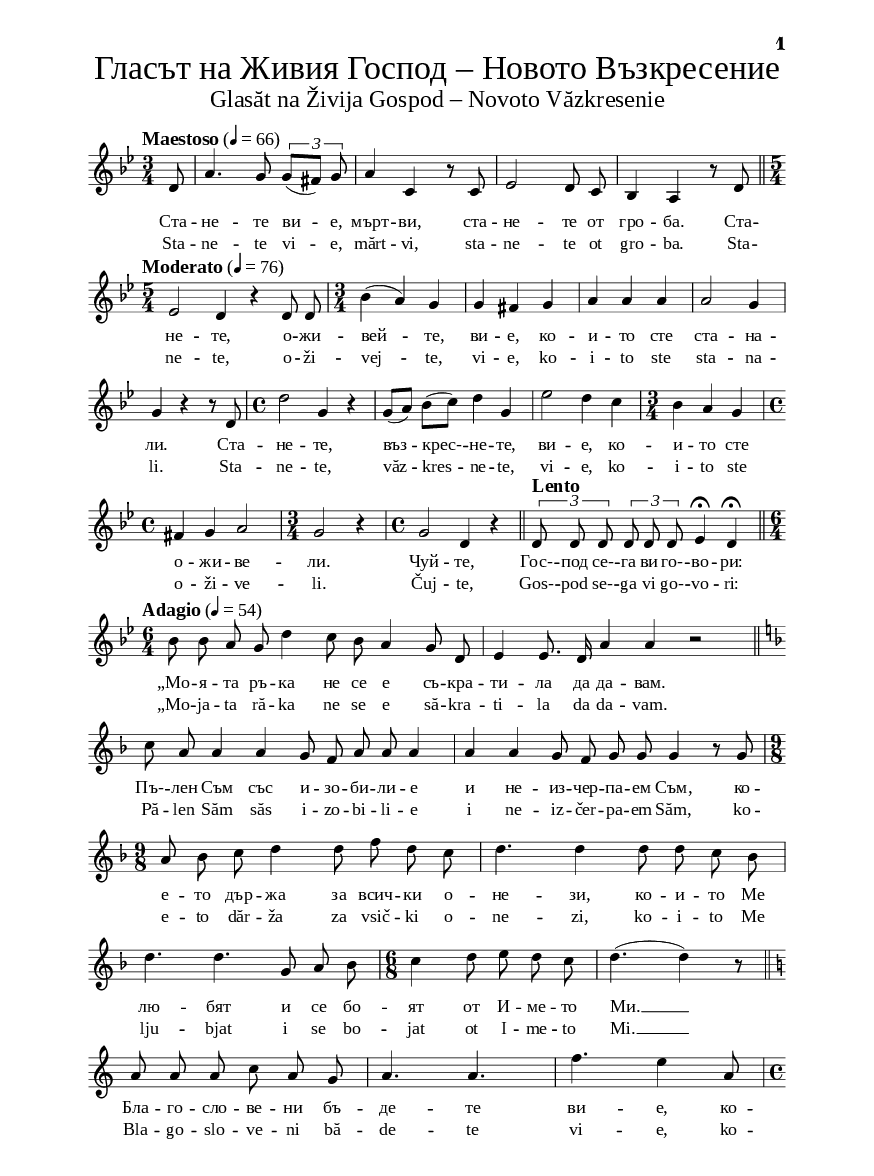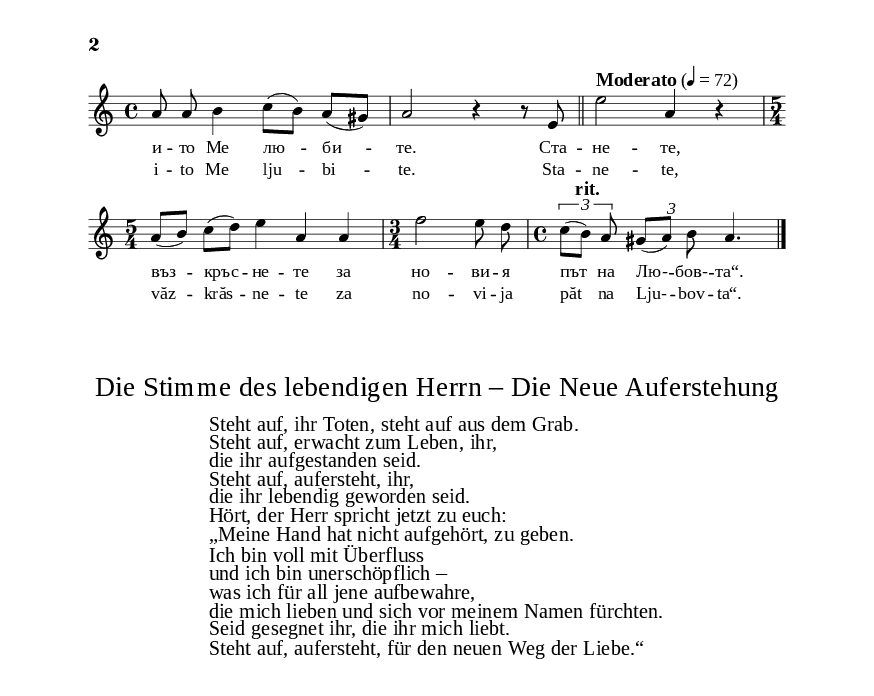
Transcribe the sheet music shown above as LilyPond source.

\version "2.24.3"

% include paper part and global functions
\include "include/globals.ily"

\bookpart {
  \label #'ref190
  \tocItem \markup "Гласът на Живия Господ – Glasăt na Živija Gospod"
  \include "include/bookpart-paper.ily"
  \score {
    \include "include/score-layout.ily"

    \new Voice \absolute {
      \clef treble
      \key g \minor
      \time 3/4
      \tempoFunc "Maestoso" 4 "66"

      \partial 8
      d'8 | % 2
      a'4. g'8 \tuplet 3/2 {
        g'8 ( [ fis'8 ])  g'8
      }
      | % 3
      a'4 c'4 r8 c'8 | % 4
      es'2 \autoBeamOff d'8 c'8  | % 5
      bes4 a4 r8 d'8 \bar "||" \break | % 6
      \time 5/4  | % 6
      \tempoFunc "Moderato" 4 "76"
      es'2 d'4 r4 d'8 d'8 | % 7
      \time 3/4  | % 7
      bes'4 ( a'4 ) g'4 | % 8
      g'4 fis'4 g'4 | % 9
      a'4 a'4 a'4 |
      a'2 g'4 \break  | % 11
      g'4 r4 r8 d'8 | % 12
      \time 4/4  | % 12
      d''2 g'4 r4| % 13
      g'8 ( [ a'8 ) ]  bes'8 ( [  c''8 )
      ]  d''4 g'4 |  % 14
      es''2  d''4  c''4 | % 15
      \time 3/4  | % 15
      bes'4 a'4 g'4 \break | % 16
      \time 4/4  | % 16
      fis'4 g'4 a'2 | % 17
      \time 3/4  | % 17
      g'2 r4 | % 18
      \time 4/4  | % 18
      g'2 d'4 r4 \bar "||"
      \autoBeamOff
      \tempo "Lento"
      \times 2/3  {
        d'8  d'8 d'8
      }
      \times 2/3  {
        d'8 d'8 d'8
      }
      es'4 ^\fermata d'4 ^\fermata \bar "||"
      \break |
      \tempoFunc "Adagio" 4 "54"
      \time 6/4
      bes'8  bes'8 a'8 g'8
      d''4  c''8  bes'8  % 21
      a'4 g'8 d'8 | es'4 es'8. d'16 a'4 a'4 r2 \break \bar "||" | % 23

      \key f \major
      c''8 a'8 a'4 a'4  g'8 f'8 a'8 a'8 a'4 | % 25
      a'4 a'4 g'8 f'8 g'8 g'8 g'4 r8 g'8 | \break  % 27
      \time 9/8
      \autoBeamOff
      a'8  bes'8  c''8  d''4
      d''8 f''8  d''8  c''8 | d''4.
      d''4  d''8
      d''8  c''8  bes'8 | \break
      d''4.
      d''4. g'8 a'8  bes'8 |
      \time 6/8
      c''4  d''8 e''8  d''8  c''8 |  d''4. (d''4) r8 | \bar "||" \break
      \key a \minor
      \autoBeamOff a'8 a'8 a'8 c''8 a'8 g'8 | a'4. a'4. |
      f''4.  e''4 a'8  | \break
      \time 4/4  | % 35
      a'8 a'8  b'4  c''8 ( [
      b'8 ) ]
      a'8 ( [ gis'8 ) ] | % 36
      a'2 r4 r8 e'8 \bar "||"
      | % 37
      | % 37
      \tempoFunc "Moderato" 4 "72"
      e''2 a'4 r4 |  \break  % 38

      \autoBeamOn

      \time 5/4 a'8 (  [ b'8] )   c''8 (  [ d''8] )  e''4 a'4  a'4 |
      \time 3/4
      f''2  \autoBeamOff e''8  d''8 |
      \time 4/4
      \tweak direction #up \times 2/3 {
        \once \override Slur.positions = #'(1 . 1)
        \tempo "         rit." c''8   ( [  b'8 ) ]  a'8
      }
      \once \omit TupletBracket \times 2/3 {
        gis'8 ( [  a'8
        ) ] b'8
      }
      a'4.
      \bar "|."

    }

    \addlyrics {
      Ста -- не -- те ви -- е, мърт --
      ви, ста -- не -- те от гро -- ба.
      Ста -- не -- те, о -- жи -- вей --
      те, ви -- е, ко -- и -- то сте ста --
      на -- ли. Ста -- не -- те, въз --
      "крес-" -- не -- те, ви -- е, ко -- и
      -- то сте о -- жи -- ве -- ли. Чуй --
      те, "Гос-" -- под "се-" -- га ви "го-" --
      во -- ри: „Мо -- я -- та ръ -- ка
      не се е съ -- кра -- ти -- ла да
      да -- вам. "Пъ-" -- лен Съм със и --
      зо -- би -- ли -- е и не -- из -- чер
      -- па -- ем Съм, ко -- е -- то дър --
      жа за всич -- ки о -- не -- зи, ко
      -- и -- то Ме лю -- бят и се бо --
      ят от И -- ме -- то Ми. __ Бла -- го --
      сло -- ве -- ни бъ -- де -- те ви --
      е, ко -- и -- то Ме лю -- би
      -- те. Ста -- не -- те, въз --
      кръс -- не -- те за но -- ви -- я
      път на "Лю-" -- "бов-" -- та“.}

      \addlyrics {
        Sta -- ne -- te vi -- e, mărt --
        vi, sta -- ne -- te ot gro -- ba.
        Sta -- ne -- te, o -- ži -- vej --
        te, vi -- e, ko -- i -- to ste sta --
        na -- li. Sta -- ne -- te, văz --
        kres -- ne -- te, vi -- e, ko -- i
        -- to ste o -- ži -- ve -- li. Čuj --
        te, "Gos-" -- pod "se-" -- ga vi "go-" --
        vo -- ri: „Mo -- ja -- ta ră -- ka
        ne se e să -- kra -- ti -- la da
        da -- vam. Pă -- len Săm săs i --
        zo -- bi -- li -- e i ne -- iz -- čer
        -- pa -- em Săm, ko -- e -- to dăr --
        ža za vsič -- ki o -- ne -- zi, ko
        -- i -- to Me lju -- bjat i se bo --
        jat ot I -- me -- to Mi. __ Bla -- go --
        slo -- ve -- ni bă -- de -- te vi --
        e, ko -- i -- to Me lju -- bi
        -- te. Sta -- ne -- te, văz --
        krăs -- ne -- te za no -- vi -- ja
        păt na "Lju-" -- bov -- ta“.}

        \header {
          title = \titleFunc "Гласът на Живия Господ – Новото Възкресение" "Glasăt na Živija Gospod – Novoto Văzkresenie"
        }

        \midi{}

      } % score

      \markup \vspace #3
      % include foreign translation(s) of the song
      \version "2.24.3"

\markup \fill-line { \fontsize #deTitleFontSize "Die Stimme des lebendigen Herrn – Die Neue Auferstehung" }
\markup \null
\markup \null
\markup \abs-fontsize #10 {
\hspace #15
 \override #`(baseline-skip . ,deCoupletBaselineSkip)

\column {

 \line { " "Steht auf, ihr Toten, steht auf aus dem Grab.}

 \line { " "Steht auf, erwacht zum Leben, ihr, }

 \line { " "die ihr aufgestanden seid.}

 \line { " "Steht auf, aufersteht, ihr,}

 \line { " "die ihr lebendig geworden seid.}

 \line { " "Hört, der Herr spricht jetzt zu euch:}

 \line { " "„Meine Hand hat nicht aufgehört, zu geben.}

 \line { " "Ich bin voll mit Überfluss}

 \line { " "und ich bin unerschöpflich   –  }

 \line { " " was ich für all jene aufbewahre,}

 \line { " "die mich lieben und sich vor meinem Namen fürchten.}

 \line { " "Seid gesegnet ihr, die ihr mich liebt.}

 \line { " "Steht auf, aufersteht, für den neuen Weg der Liebe.“}


}
}

    } % bookpart

    % Più mosso
    %
